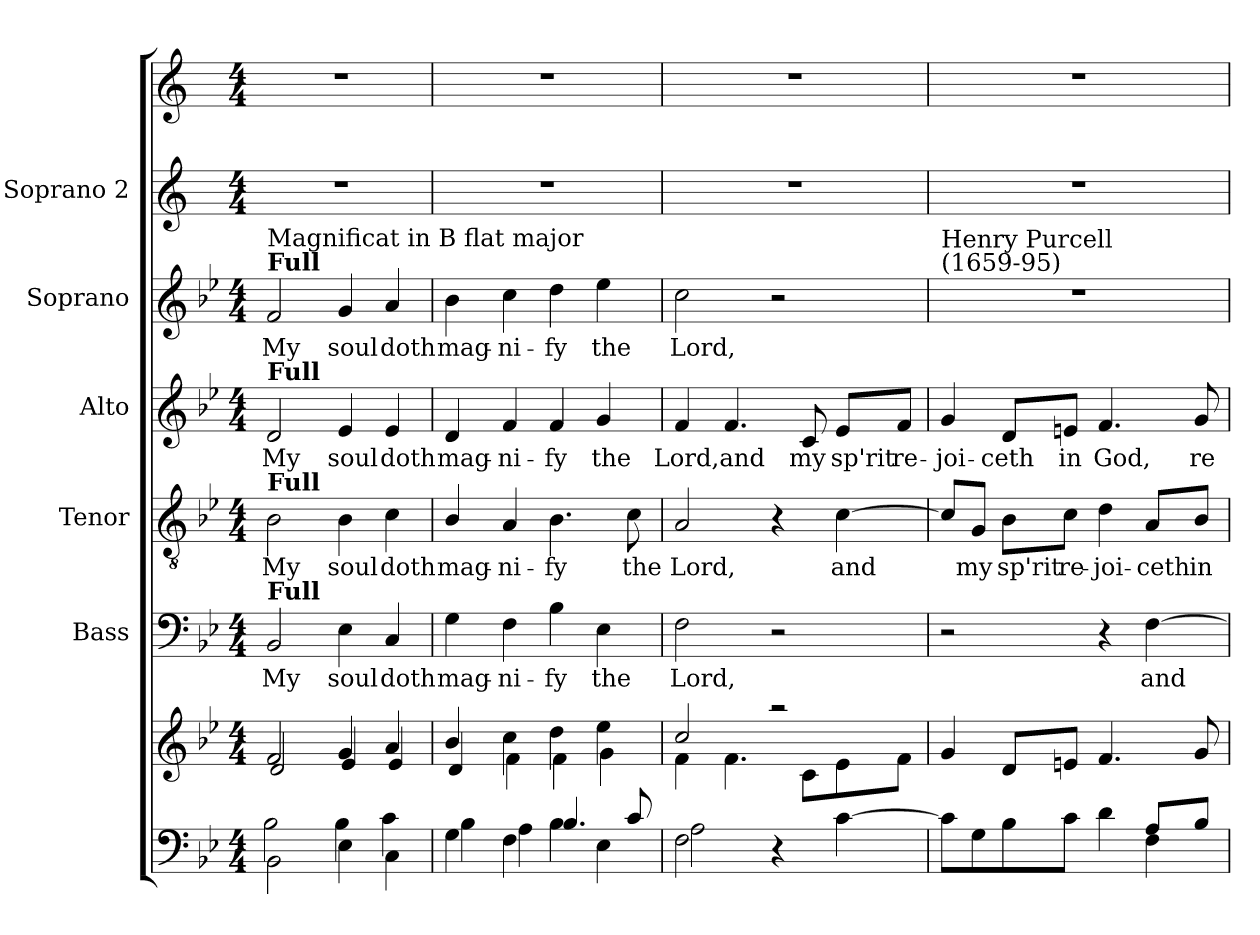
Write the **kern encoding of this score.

**kern	**kern	**kern	**text	**kern	**text	**kern	**text	**kern	**text	**kern	**kern
*part7	*part6	*part5	*part5	*part4	*part4	*part3	*part3	*part2	*part2	*part1	*part1
*staff8	*staff7	*staff6	*staff6	*staff5	*staff5	*staff4	*staff4	*staff3	*staff3	*staff2	*staff1
*	*	*I"Bass	*	*I"Tenor	*	*I"Alto	*	*I"Soprano	*	*I"Soprano 2	*
*	*	*I'B	*	*I'T	*	*I'A	*	*I'S	*	*	*
*clefF4	*clefG2	*clefF4	*	*clefGv2	*	*clefG2	*	*clefG2	*	*clefG2	*clefG2
*k[b-e-]	*k[b-e-]	*k[b-e-]	*	*k[b-e-]	*	*k[b-e-]	*	*k[b-e-]	*	*k[]	*k[]
*B-:	*B-:	*B-:	*	*B-:	*	*B-:	*	*B-:	*	*C:	*C:
*M4/4	*M4/4	*M4/4	*	*M4/4	*	*M4/4	*	*M4/4	*	*M4/4	*M4/4
=1	=1	=1	=1	=1	=1	=1	=1	=1	=1	=1	=1
*^	*^	*	*	*	*	*	*	*	*	*	*
!	!	!	!	!	!	!	!	!	!	!LO:TX:a:B:t=Full	!	!	!
!	!	!	!	!	!	!	!	!	!	!LO:TX:a:t=Magnificat in B flat major	!	!	!
!	!	!	!	!	!	!	!	!LO:TX:a:B:t=Full	!	!	!	!	!
!	!	!	!	!	!	!LO:TX:a:B:t=Full	!	!	!	!	!	!	!
!	!	!	!	!LO:TX:a:B:t=Full	!	!	!	!	!	!	!	!	!
!	!	!	!	!	!LO:LY:b	!	!LO:LY:b	!	!LO:LY:b	!	!LO:LY:b	!	!
2BB-\	2B-\	2f/	2d/	2BB-/	My	2B-\	My	2d/	My	2f/	My	1r	1r
!	!	!	!	!	!LO:LY:b	!	!LO:LY:b	!	!LO:LY:b	!	!LO:LY:b	!	!
4E-\	4B-\	4g/	4e-/	4E-\	soul	4B-\	soul	4e-/	soul	4g/	soul	.	.
!	!	!	!	!	!LO:LY:b	!	!LO:LY:b	!	!LO:LY:b	!	!LO:LY:b	!	!
4C\	4c\	4a/	4e-/	4C/	doth	4c\	doth	4e-/	doth	4a/	doth	.	.
=2	=2	=2	=2	=2	=2	=2	=2	=2	=2	=2	=2	=2	=2
!	!	!	!	!	!LO:LY:b	!	!LO:LY:b	!	!LO:LY:b	!	!LO:LY:b	!	!
4G\	4B-\	4b-/	4d/	4G\	mag-	4B-/	mag-	4d/	mag-	4b-\	mag-	1r	1r
!	!	!	!	!	!LO:LY:b	!	!LO:LY:b	!	!LO:LY:b	!	!LO:LY:b	!	!
4F\	4A\	4cc\	4f\	4F\	-ni-	4A/	-ni-	4f/	-ni-	4cc\	-ni-	.	.
!	!	!	!	!	!LO:LY:b	!	!LO:LY:b	!	!LO:LY:b	!	!LO:LY:b	!	!
4B-\	4.B-/	4dd\	4f\	4B-\	-fy	4.B-\	-fy	4f/	-fy	4dd\	-fy	.	.
!	!	!	!	!	!LO:LY:b	!	!	!	!LO:LY:b	!	!LO:LY:b	!	!
4E-\	.	4ee-\	4g\	4E-\	the	.	.	4g/	the	4ee-\	the	.	.
!	!	!	!	!	!	!	!LO:LY:b	!	!	!	!	!	!
.	8c/	.	.	.	.	8c\	the	.	.	.	.	.	.
=3	=3	=3	=3	=3	=3	=3	=3	=3	=3	=3	=3	=3	=3
!	!	!	!	!	!LO:LY:b	!	!LO:LY:b	!	!LO:LY:b	!	!LO:LY:b	!	!
2F\	2A\	2cc/	4f\	2F\	Lord,	2A/	Lord,	4f/	Lord,	2cc\	Lord,	1r	1r
!	!	!	!	!	!	!	!	!	!LO:LY:b	!	!	!	!
.	.	.	4.f\	.	.	.	.	4.f/	and	.	.	.	.
4r	2ryy	2raa	.	2r	.	4r	.	.	.	2r	.	.	.
!	!	!	!	!	!	!	!	!	!LO:LY:b	!	!	!	!
.	.	.	8c\L	.	.	.	.	8c/	my	.	.	.	.
!	!	!	!	!	!	!	!LO:LY:b	!	!LO:LY:b	!	!	!	!
[<4c\	.	.	8e-\	.	.	[4c\	and	8e-/L	sp'rit	.	.	.	.
!	!	!	!	!	!	!	!	!	!LO:LY:b	!	!	!	!
.	.	.	8f\J	.	.	.	.	8f/J	re-	.	.	.	.
=4	=4	=4	=4	=4	=4	=4	=4	=4	=4	=4	=4	=4	=4
!	!	!	!	!	!	!	!	!	!	!LO:TX:a:t=Henry Purcell\n(1659-95)	!	!	!
!	!	!	!	!	!	!	!	!	!LO:LY:b	!	!	!	!
8c\L]	2ryy	1ryy	4g/	2r	.	8c/L]	.	4g/	-joi-	1r	.	1r	1r
!	!	!	!	!	!	!	!LO:LY:b	!	!	!	!	!	!
8G\	.	.	.	.	.	8G/J	my	.	.	.	.	.	.
!	!	!	!	!	!	!	!LO:LY:b	!	!LO:LY:b	!	!	!	!
8B-\	.	.	8d/L	.	.	8B-\L	sp'rit	8d/L	-ceth	.	.	.	.
!	!	!	!	!	!	!	!LO:LY:b	!	!LO:LY:b	!	!	!	!
8c\J	.	.	8en/J	.	.	8c\J	re-	8en/J	in	.	.	.	.
!	!	!	!	!	!	!	!LO:LY:b	!	!LO:LY:b	!	!	!	!
4d\	4ryy	.	4.f/	4r	.	4d\	-joi-	4.f/	God,	.	.	.	.
!	!	!	!	!	!LO:LY:b	!	!LO:LY:b	!	!	!	!	!	!
8A/L	4F\	.	.	[4F\	and	8A/L	-ceth	.	.	.	.	.	.
!	!	!	!	!	!	!	!LO:LY:b	!	!LO:LY:b	!	!	!	!
8B-/J	.	.	8g/	.	.	8B-/J	in	8g/	re-	.	.	.	.
*v	*v	*	*	*	*	*	*	*	*	*	*	*	*
*	*v	*v	*	*	*	*	*	*	*	*	*	*
=	=	=	=	=	=	=	=	=	=	=	=
*-	*-	*-	*-	*-	*-	*-	*-	*-	*-	*-	*-
